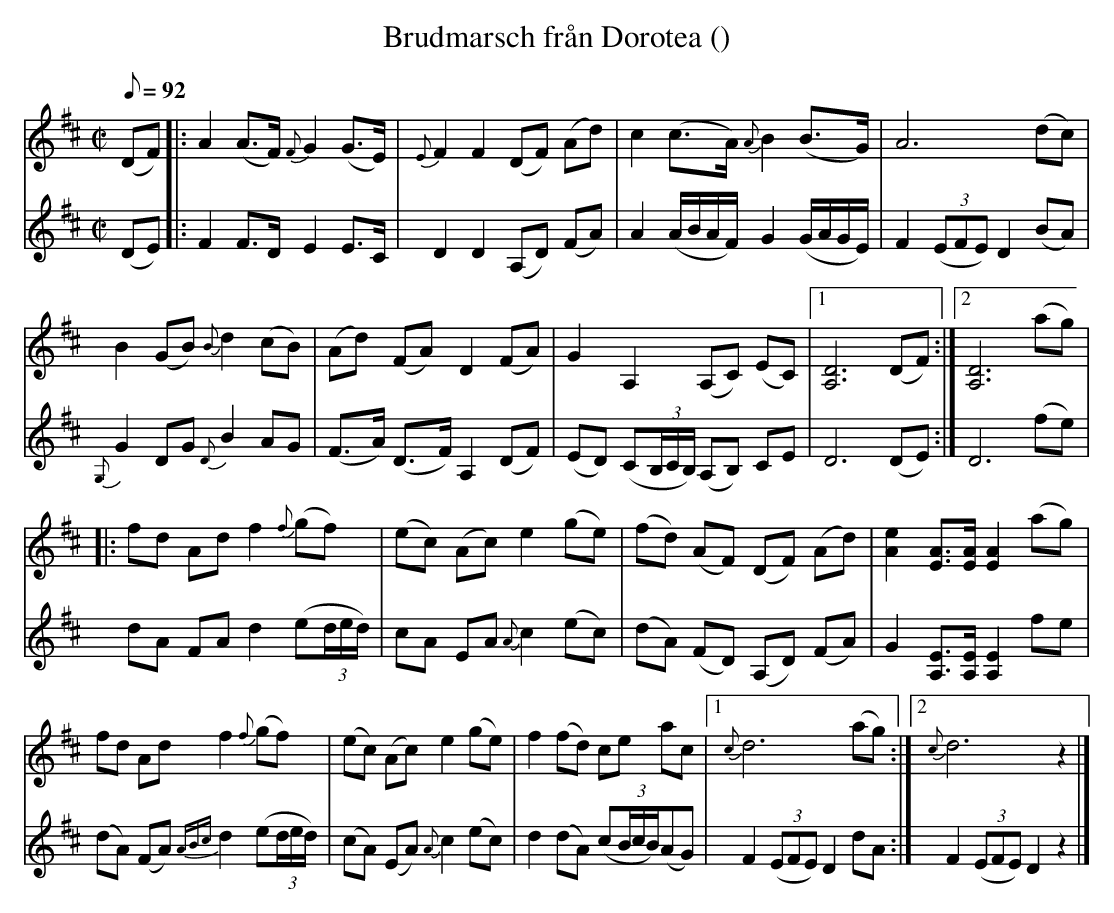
X:1
T: Brudmarsch från Dorotea ()
M: C|
L: 1/8
K: D
Q: 92
V:1
(DF) |: A2(A>F) {F}G2(G>E) | {E}F2F2 (DF) (Ad) | c2(c>A) {A}B2(B>G) | A6(dc) |
B2(GB) {B}d2(cB) | (Ad) (FA) D2(FA) | G2A,2 (A,C) (EC) |1 [A,D]6(DF) :|2 [A,D]6(ag) |
|: fd Ad f2{f}(gf) | (ec) (Ac) e2(ge) | (fd) (AF) (DF) (Ad) | [Ae]2[EA]>[EA] [EA]2(ag) |
fd Ad f2{f}(gf) | (ec) (Ac) e2(ge) | f2 (fd) ce ac |1 {c}d6(ag) :|2 {c}d6z2 |]
V:2
(DE) |: F2F>D E2E>C | D2D2 (A,D) (FA) | A2(A/B/A/F/) G2(G/A/G/E/) | F2 (3(EFE) D2(BA) |
{G,}G2DG {D}B2AG | (F>A) (D>F) A,2(DF) | (ED) (C(3B,/C/B,/) (A,B,) CE | D6(DE) :| D6(fe) |
dA FA d2 (e(3d/e/d/) | cA EA {A}c2(ec) | (dA) (FD) (A,D) (FA) | G2[A,E]>[A,E] [A,E]2fe |
(dA) (FA) {ABc}d2(e(3d/e/d/) | (cA) (EA) {A}c2(ec) | d2(dA) (c(3B/c/B/)(AG) | F2((3EFE) D2dA :| F2((3EFE) D2z2 |]
